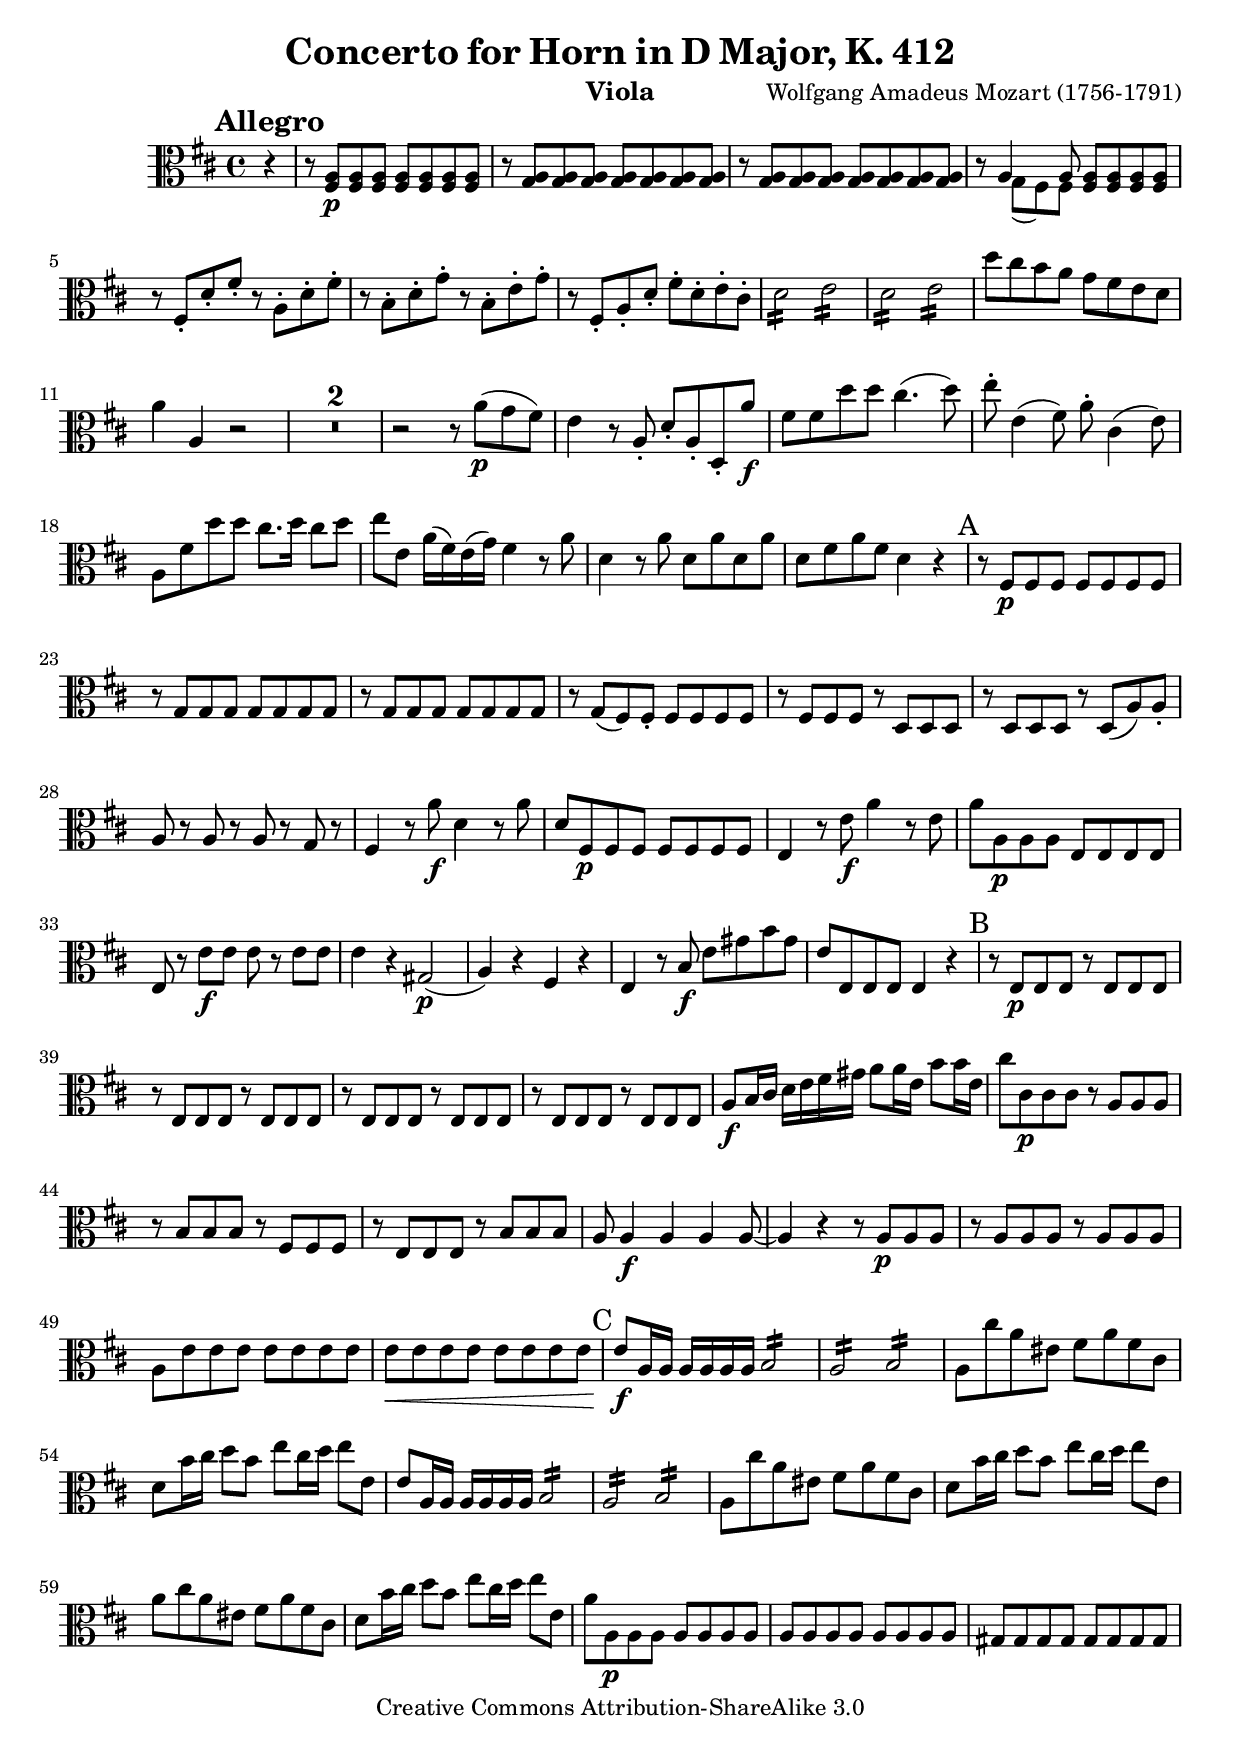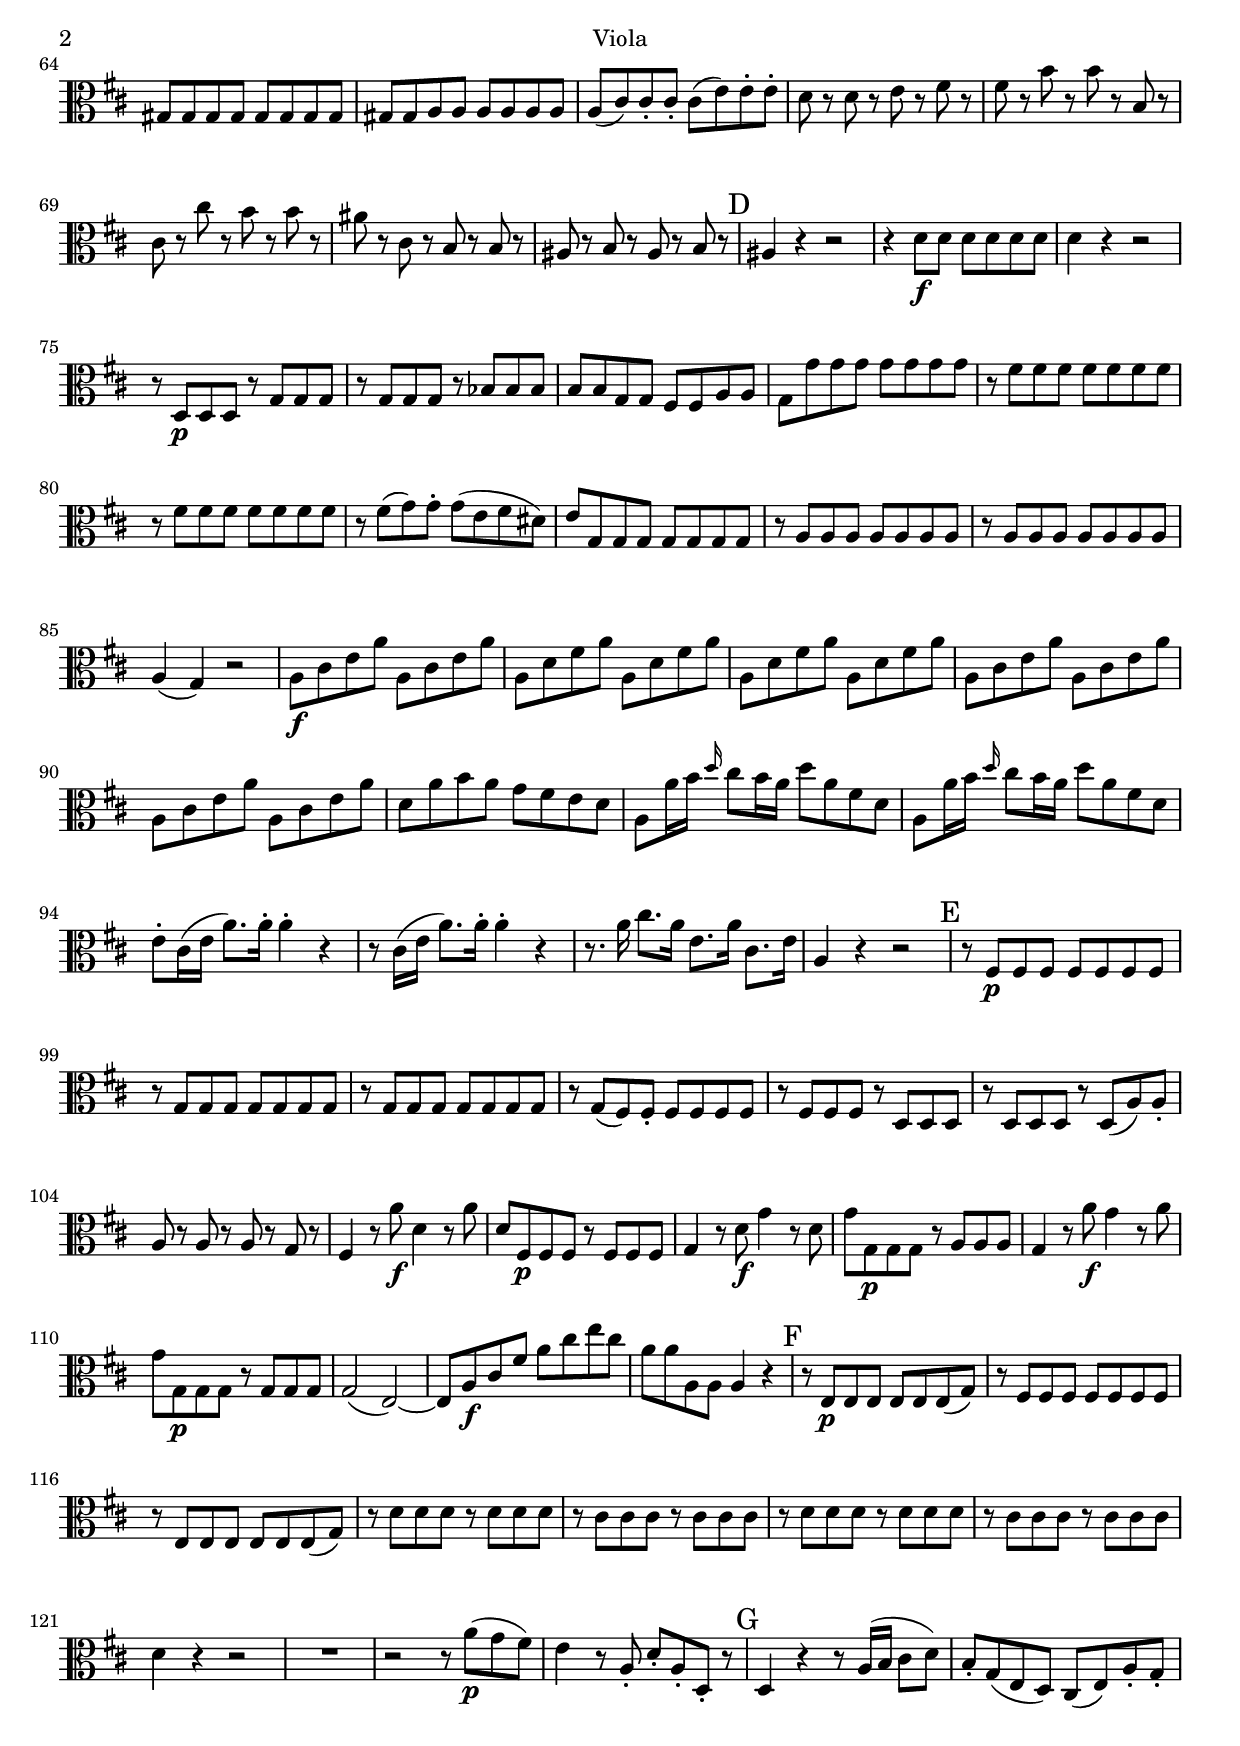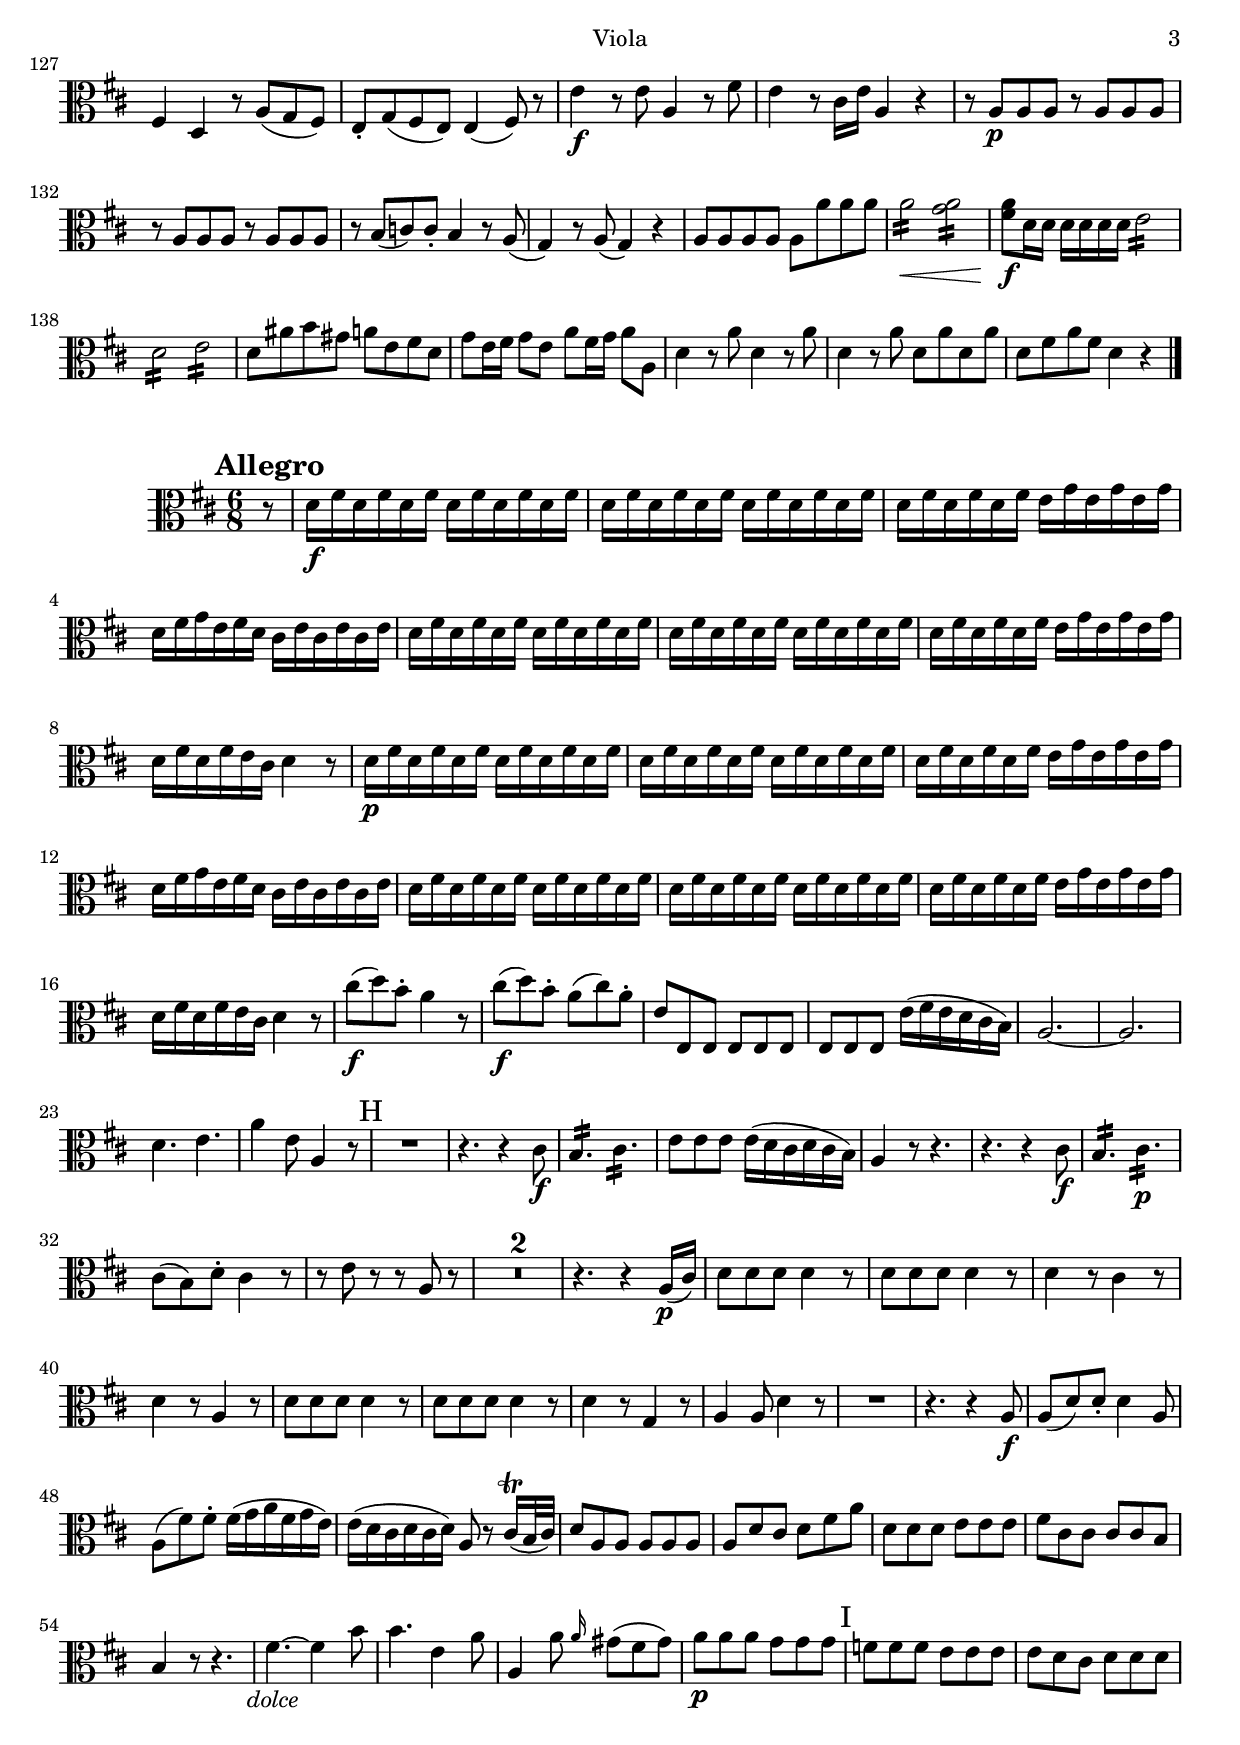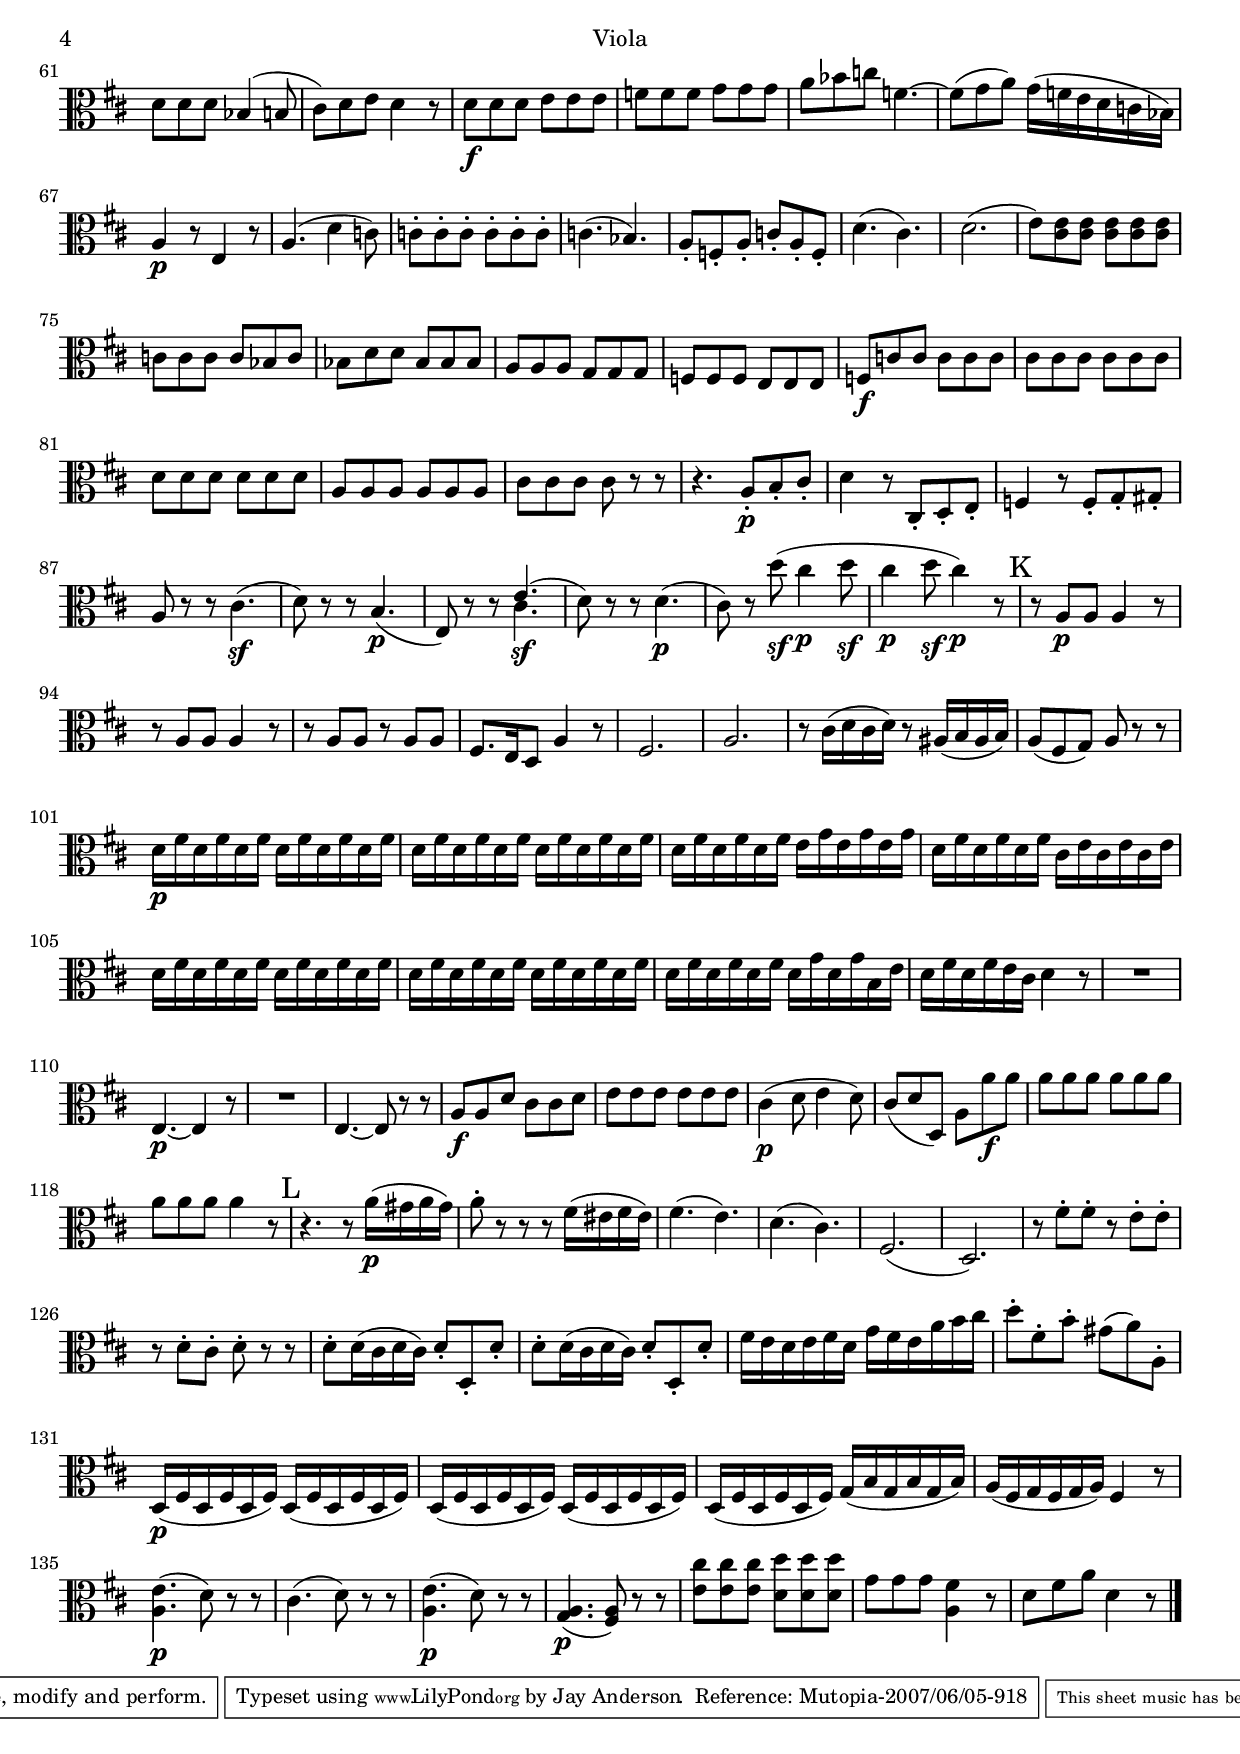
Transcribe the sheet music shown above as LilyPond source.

\version "2.11.54"

\include "defs.lyi"
\version "2.13.10"

\include "defs.lyi"

violaMvtI = \relative c'
{
  \clef alto
  \key d \major
  r4
  r8 <a fis>\p \repeat unfold 6 <a fis> |
  \repeat unfold 2
  {
    r8 \repeat unfold 7 <a g> |
  }
  r8 << {a4 a8} \\ {g8( fis) fis} >> \repeat unfold 4 <a fis> |
  r8 fis-. d'-. fis-. r a,-. d-. fis-. |
  r8 b,-. d-. g-. r b,-. e-. g-. |
  r fis,-. a-. d-. fis-. d-. e-. cis-. |
  \repeat unfold 2
  {
    \repeat tremolo 8 d16 \repeat tremolo 8 e16 |
  }
  d'8 cis b a g fis e d |
  a'4 a, r2 |
  R1*2 |
  r2 r8 a'(\p g fis) |
  e4 r8 a,-. d-. a-. d,-. a''\f |
  fis fis d' d cis4.( d8) |
  e-. e,4( fis8) a-. cis,4( e8) |
  a, fis' d' d cis8. d16 cis8 d |
  e e, a16( fis) e( g) fis4 r8 a |
  d,4 r8 a' d, a' d, a' |
  d, fis a fis d4 r |
  r8 fis,8\p \repeat unfold 6 fis |
  \repeat unfold 2
  {
    r8 \repeat unfold 7 g |
  }
  r8 g( fis) fis-. fis fis fis fis |
  r8 fis fis fis r d d d |
  r d d d r d( a') a-. |
  a r a r a r g r |
  fis4 r8 a'8\f d,4 r8 a' |
  d, fis,\p \repeat unfold 6 fis |
  e4 r8 e'8\f a4 r8 e |
  a8 a,\p a a e e e e |
  e8 r e'\f e e r e e |
  e4 r gis,2(\p |
  a4) r fis r |
  e r8 b'\f e gis b gis |
  e e, e e e4 r |

  r8 e\p e e \repeat unfold 7 {r e e e} |
  a8\f b16 cis d e fis gis a8 a16 e b'8 b16 e, |
  cis'8 cis,\p cis cis r a a a |
  r b b b r fis fis fis |
  r e e e r b' b b |
  a8 a4\f a a a8~ |
  a4 r r8 a\p a a |
  r a a a r a a a |
  a e' e e e e e e |
  e\< e e e e e e e |

  e\f a,16 a a a a a \repeat tremolo 8 b16 |
  \repeat tremolo 8 a16 \repeat tremolo 8 b16 |
  a8 cis' a eis fis a fis cis |
  d8 b'16 cis d8 b e cis16 d e8 e, |
  e a,16 a a a a a \repeat tremolo 8 b16 |
  \repeat tremolo 8 a16 \repeat tremolo 8 b16 |
  a8 cis' a eis fis a fis cis |
  d8 b'16 cis d8 b e cis16 d e8 e, |
  a8 cis a eis fis a fis cis |
  d8 b'16 cis d8 b e cis16 d e8 e, |
  a a,\p \repeat unfold 14 a |
  \repeat unfold 18 gis \repeat unfold 6 a |
  a( cis) cis-. cis-. cis( e) e-. e-. |
  d r d r e r fis r |
  fis r b r b r b, r |
  cis r cis' r b r b r |
  ais r cis, r b r b r |
  ais r b r ais r b r |
  ais4 r r2 |

  r4 d8\f d d d d d |
  d4 r r2 |
  r8 d,\p d d r g g g |
  r g g g r bes bes bes |
  b b g g fis fis a a |
  g \repeat unfold 7 g' |
  \repeat unfold 2
  {
    r \repeat unfold 7 fis |
  }
  r fis( g) g-. g( e fis dis) |
  e \repeat unfold 7 g, |
  \repeat unfold 2
  {
    r \repeat unfold 7 a |
  }
  a4( g) r2 |

  a8\f cis e a a, cis e a |
  \repeat unfold 4 {a, d fis a} |
  \repeat unfold 4 {a, cis e a} |
  d, a' b a g fis e d |
  \repeat unfold 2
  {
    a8 a'16 b \grace d16 cis8 b16 a d8 a fis d |
  }
  e8-. cis16( e a8.) a16-. a4-. r |
  r8 cis,16( e a8.) a16-. a4-. r |
  r8. a16 cis8. a16 e8. a16 cis,8. e16 |
  a,4 r r2 |

  r8 fis\p \repeat unfold 6 fis |
  \repeat unfold 2
  {
    r8 \repeat unfold 7 g |
  }
  r8 g( fis) fis-. fis fis fis fis |
  r fis fis fis r d d d |
  r d d d r d( a') a-. |
  a r a r a r g r |
  fis4 r8 a'8\f d,4 r8 a' |
  d, fis,\p fis fis r fis fis fis |
  g4 r8 d'\f g4 r8 d |
  g g,\p g g r a a a |
  g4 r8 a'\f g4 r8 a |
  g g,\p g g r g g g |
  g2( e~) |
  e8 a\f cis fis a cis e cis |
  a a a, a a4 r |
  r8 e\p e e e e e( g) |
  r8 \repeat unfold 7 fis |
  r8 e e e e e e( g) |

  \repeat unfold 2
  {
    \repeat unfold 2 {r8 d' d d} |
    \repeat unfold 2 {r8 cis cis cis} |
  }
  d4 r r2 |
  R1 |
  r2 r8 a'(\p g fis) |
  e4 r8 a,-. d-. a-. d,-. r |
  d4 r r8 a'16( b cis8 d) |
  b-. g( e d) cis( e) a-. g-. |
  fis4 d r8 a'8( g fis) |
  e-. g( fis e) e4( fis8) r |
  e'4\f r8 e a,4 r8 fis' |
  e4 r8 cis16 e a,4 r |
  r8 a\p a a \repeat unfold 3 {r a a a} |
  r b( c) c-. b4 r8 a( |
  g4) r8 a8( g4) r |
  a8 a a a a a' a a |
  <<
    {\repeat tremolo 8 a16 \repeat tremolo 8 <a g>}
    {s1\<}
  >> |
  <a fis>8\f d,16 d d d d d \repeat tremolo 8 e16 |
  \repeat tremolo 8 d16 \repeat tremolo 8 e |
  d8 ais' b gis a e fis d |
  g e16 fis g8 e a fis16 g a8 a, |
  d4 r8 a' d,4 r8 a' |
  d,4 r8 a' d, a' d, a' |
  d, fis a fis d4 r |
}


\version "2.13.10"

\include "defs.lyi"

violaMvtII = \relative c'
{
  \clef alto
  \key d \major
  r8
  <<
    {s2.*8\f | s2.*8\p |}
    \repeat unfold 2
    {
      d16 fis \repeat unfold 14 {d fis} \repeat unfold 3 {e g} |
      d fis g e fis d \repeat unfold 3 {cis e} |
      \repeat unfold 15 {d fis} \repeat unfold 3 {e g} |
      d fis d fis e cis d4 r8 |
    }
  >>
  cis'8(\f d) b-. a4 r8 |
  cis8(\f d) b-. a( cis) a-. |
  e e, e e e e |
  e e e e'16( fis e d cis b) |
  a2.~ | a |
  d4. e |
  a4 e8 a,4 r8 |
  R2. |
  r4. r4 cis8\f |
  \repeat tremolo 6 b16 \repeat tremolo 6 cis16 |
  e8 e e e16( d cis d cis b) |
  a4 r8 r4. |
  r4. r4 cis8\f |
  \repeat tremolo 6 b16 \repeat tremolo 6 cis16\p |
  cis8( b) d-. cis4 r8 |
  r e r r a, r |
  R2.*2 |
  r4. r4 a16(\p cis) |
  \repeat unfold 2 {d8 d d d4 r8 |}
  d4 r8 cis4 r8 |
  d4 r8 a4 r8 |
  \repeat unfold 2 {d8 d d d4 r8 |}
  d4 r8 g,4 r8 |
  a4 a8 d4 r8 |
  R2. |
  r4. r4 a8\f |
  a( d) d-. d4 a8 |
  a( fis') fis-. fis16( g a fis g e) |
  e( d cis d cis d) a8 r cis16(\trill b32 cis) |
  d8 a a a a a |
  a d cis d fis a |
  d, d d e e e |
  fis cis cis cis cis b |
  b4 r8 r4. |
  fis'4.~\dolce fis4 b8 |
  b4. e,4 a8 |
  a,4 a'8 \grace a16 gis8( fis gis) |
  a8\p a a g g g |
  f f f e e e |
  e d cis d d d |
  d d d bes4( b8 |
  cis8) d e d4 r8 |

  d8\f d d e e e |
  f f f g g g |
  a bes c f,4.~ |
  f8( g a) g16( f e d c bes) |

  a4\p r8 e4 r8 |
  a4.( d4 c8) |
  \repeat unfold 6 c-. |
  c4.( bes) |
  a8-. f-. a-. c-. a-. f-. |
  d'4.( cis) |
  d2.( |
  e8) \repeat unfold 5 <cis e> |
  c c c c bes c |
  bes d d bes bes bes |
  a a a g g g |
  f f f e e e |
  f\f c' c c c c |

  \repeat unfold 6 cis |
  \repeat unfold 6 d |
  \repeat unfold 6 a |
  \repeat unfold 4 cis r r |

  r4. a8-.\p b-. cis-. |
  d4 r8 cis,8-. d-. e-. |
  f4 r8 f8-. g-. gis-. |
  a8 r r cis4.(\sf |
  d8) r r b4.(\p |
  e,8) r r << {\voiceOne e'4.(} \new Voice {\voiceTwo cis4.\sf} >> \oneVoice |
  d8) r r d4.(\p |
  cis8) r d'(\sf cis4\p d8\sf |
  cis4\p d8\sf cis4)\p r8 |
  r8 a,\p a a4 r8 |
  r8 a a a4 r8 |
  r8 a a r a a |
  fis8. e16 d8 a'4 r8 |
  fis2. |
  a |
  r8 cis16( d cis d) r8 ais16( b ais b) |
  a8( fis g) a r r |

  d16\p fis \repeat unfold 14 {d fis} \repeat unfold 3 {e g} |
  \repeat unfold 3 {d fis} \repeat unfold 3 {cis e} |
  \repeat unfold 15 {d fis} d g d g b, e |
  d fis d fis e cis d4 r8 |

  R2. |
  e,4.~\p e4 r8 |
  R2. |
  e4.~ e8 r r |
  a8\f a d cis cis d |
  \repeat unfold 6 e |
  cis4(\p d8 e4 d8) |
  cis( d d,) a' a'\f a |
  \repeat unfold 9 a a4 r8 |

  r4. r8 a16(\p gis a gis) |
  a8-. r r r fis16( eis fis eis) |
  fis4.( e) |
  d( cis) |
  fis,2.( | d) |
  r8 fis'-. fis-. r e-. e-. |
  r d-. cis-. d-. r r |
  \repeat unfold 2 {d-. d16( cis d cis) d8-. d,-. d'-. |}
  fis16 e d e fis d g fis e a b cis |
  d8-. fis,-. b-. gis( a) a,-. |
  <<
    {s16\p}
    {
      \repeat unfold 7 {s16*5( s16)} s4. |
    }
    {
      \repeat unfold 15 {d,16 fis} \repeat unfold 3 {g b} |
      a fis g fis g a fis4 r8 |
    }
  >>
  <a e'>4.(\p d8) r r |
  cis4.( d8) r r |
  <a e'>4.(\p d8) r r |
  <g, a>4.(\p <a fis>8) r r |
  <e' cis'>8 <e cis'> <e cis'> <d d'> <d d'> <d d'>
  g g g <fis a,>4 r8 |
  d8 fis a d,4 r8 |
}



instrument = "Viola"

\paper
{
  ragged-last-bottom = ##f
}

\book
{
  \include "Header.lyi"
  \score
  {
    \new Staff
    {
      \set Score.skipBars = ##t
      << \violaMvtI \outlineMvtI >>
    }
  }
  \score
  {
    \new Staff
    {
      \set Score.skipBars = ##t
      << \violaMvtII \outlineMvtII >>
    }
  }
}

